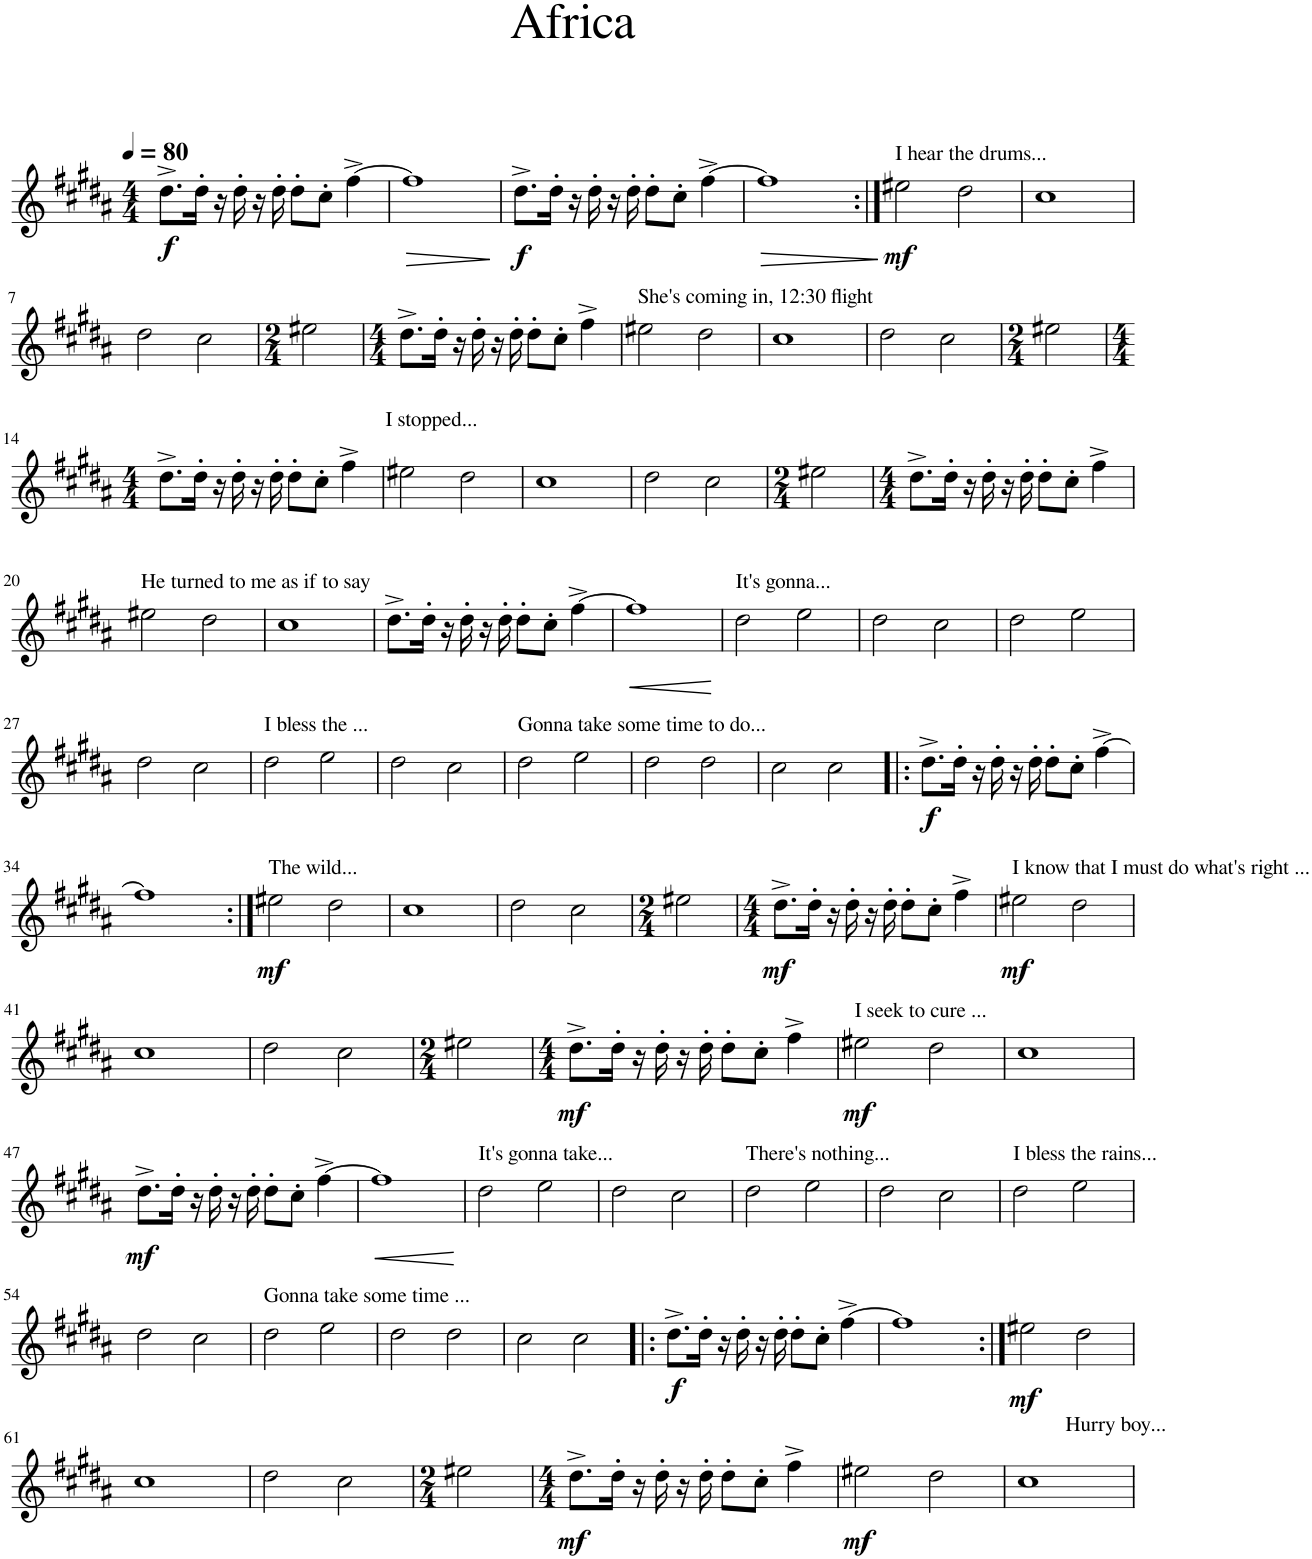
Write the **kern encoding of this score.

**kern	**dynam
*part1	*part1
*staff1	*staff1
*I"Tenor Saxophone	*
*I'T. Sax.	*
*clefG2	*
*Trd8c14	*
*k[f#c#g#d#a#]	*
*M4/4	*
=1	=1
!	!LO:DY:b
8.dd#^\L	f
16dd#'\Jk	.
16r	.
16dd#'\	.
16r	.
16dd#'\	.
8dd#'\L	.
8cc#'\J	.
[4ff#^\	.
=2	=2
!	!LO:HP:b
1ff#]	>
.	]
=3	=3
!	!LO:DY:b
8.dd#^\L	f
16dd#'\Jk	.
16r	.
16dd#'\	.
16r	.
16dd#'\	.
8dd#'\L	.
8cc#'\J	.
[4ff#^\	.
=4	=4
!	!LO:HP:b
1ff#]	>
.	]
=5:|!	=5:|!
!	!LO:DY:b
2ee#X\	mf
2dd#\	.
=6	=6
1cc#	.
!!LO:LB:g=z
=7	=7
2dd#\	.
2cc#\	.
=8	=8
*M2/4	*
2ee#X\	.
=9	=9
*M4/4	*
8.dd#^\L	.
16dd#'\Jk	.
16r	.
16dd#'\	.
16r	.
16dd#'\	.
8dd#'\L	.
8cc#'\J	.
4ff#^\	.
=10	=10
2ee#X\	.
2dd#\	.
=11	=11
1cc#	.
=12	=12
2dd#\	.
2cc#\	.
=13	=13
*M2/4	*
2ee#X\	.
!!LO:LB:g=z
=14	=14
*M4/4	*
8.dd#^\L	.
16dd#'\Jk	.
16r	.
16dd#'\	.
16r	.
16dd#'\	.
8dd#'\L	.
8cc#'\J	.
4ff#^\	.
=15	=15
2ee#X\	.
2dd#\	.
=16	=16
1cc#	.
=17	=17
2dd#\	.
2cc#\	.
=18	=18
*M2/4	*
2ee#X\	.
=19	=19
*M4/4	*
8.dd#^\L	.
16dd#'\Jk	.
16r	.
16dd#'\	.
16r	.
16dd#'\	.
8dd#'\L	.
8cc#'\J	.
4ff#^\	.
!!LO:LB:g=z
=20	=20
2ee#X\	.
2dd#\	.
=21	=21
1cc#	.
=22	=22
8.dd#^\L	.
16dd#'\Jk	.
16r	.
16dd#'\	.
16r	.
16dd#'\	.
8dd#'\L	.
8cc#'\J	.
[4ff#^\	.
=23	=23
!	!LO:HP:b
1ff#]	<
.	[
=24	=24
2dd#\	.
2ee\	.
=25	=25
2dd#\	.
2cc#\	.
=26	=26
2dd#\	.
2ee\	.
!!LO:LB:g=z
=27	=27
2dd#\	.
2cc#\	.
=28	=28
2dd#\	.
2ee\	.
=29	=29
2dd#\	.
2cc#\	.
=30	=30
2dd#\	.
2ee\	.
=31	=31
2dd#\	.
2dd#\	.
=32	=32
2cc#\	.
2cc#\	.
=33!|:	=33!|:
!	!LO:DY:b
8.dd#^\L	f
16dd#'\Jk	.
16r	.
16dd#'\	.
16r	.
16dd#'\	.
8dd#'\L	.
8cc#'\J	.
[4ff#^\	.
!!LO:LB:g=z
=34	=34
1ff#]	.
=35:|!	=35:|!
!	!LO:DY:b
2ee#X\	mf
2dd#\	.
=36	=36
1cc#	.
=37	=37
2dd#\	.
2cc#\	.
=38	=38
*M2/4	*
2ee#X\	.
=39	=39
*M4/4	*
!	!LO:DY:b
8.dd#^\L	mf
16dd#'\Jk	.
16r	.
16dd#'\	.
16r	.
16dd#'\	.
8dd#'\L	.
8cc#'\J	.
4ff#^\	.
=40	=40
!	!LO:DY:b
2ee#X\	mf
2dd#\	.
!!LO:LB:g=z
=41	=41
1cc#	.
=42	=42
2dd#\	.
2cc#\	.
=43	=43
*M2/4	*
2ee#X\	.
=44	=44
*M4/4	*
!	!LO:DY:b
8.dd#^\L	mf
16dd#'\Jk	.
16r	.
16dd#'\	.
16r	.
16dd#'\	.
8dd#'\L	.
8cc#'\J	.
4ff#^\	.
=45	=45
!	!LO:DY:b
2ee#X\	mf
2dd#\	.
=46	=46
1cc#	.
!!LO:LB:g=z
=47	=47
!	!LO:DY:b
8.dd#^\L	mf
16dd#'\Jk	.
16r	.
16dd#'\	.
16r	.
16dd#'\	.
8dd#'\L	.
8cc#'\J	.
[4ff#^\	.
=48	=48
!	!LO:HP:b
1ff#]	<
.	[
=49	=49
2dd#\	.
2ee\	.
=50	=50
2dd#\	.
2cc#\	.
=51	=51
2dd#\	.
2ee\	.
=52	=52
2dd#\	.
2cc#\	.
=53	=53
2dd#\	.
2ee\	.
!!LO:LB:g=z
=54	=54
2dd#\	.
2cc#\	.
=55	=55
2dd#\	.
2ee\	.
=56	=56
2dd#\	.
2dd#\	.
=57	=57
2cc#\	.
2cc#\	.
=58!|:	=58!|:
!	!LO:DY:b
8.dd#^\L	f
16dd#'\Jk	.
16r	.
16dd#'\	.
16r	.
16dd#'\	.
8dd#'\L	.
8cc#'\J	.
[4ff#^\	.
=59	=59
1ff#]	.
=60:|!	=60:|!
!	!LO:DY:b
2ee#X\	mf
2dd#\	.
!!LO:LB:g=z
=61	=61
1cc#	.
=62	=62
2dd#\	.
2cc#\	.
=63	=63
*M2/4	*
2ee#X\	.
=64	=64
*M4/4	*
!	!LO:DY:b
8.dd#^\L	mf
16dd#'\Jk	.
16r	.
16dd#'\	.
16r	.
16dd#'\	.
8dd#'\L	.
8cc#'\J	.
4ff#^\	.
=65	=65
!	!LO:DY:b
2ee#X\	mf
2dd#\	.
=66	=66
1cc#	.
=	=
*-	*-
